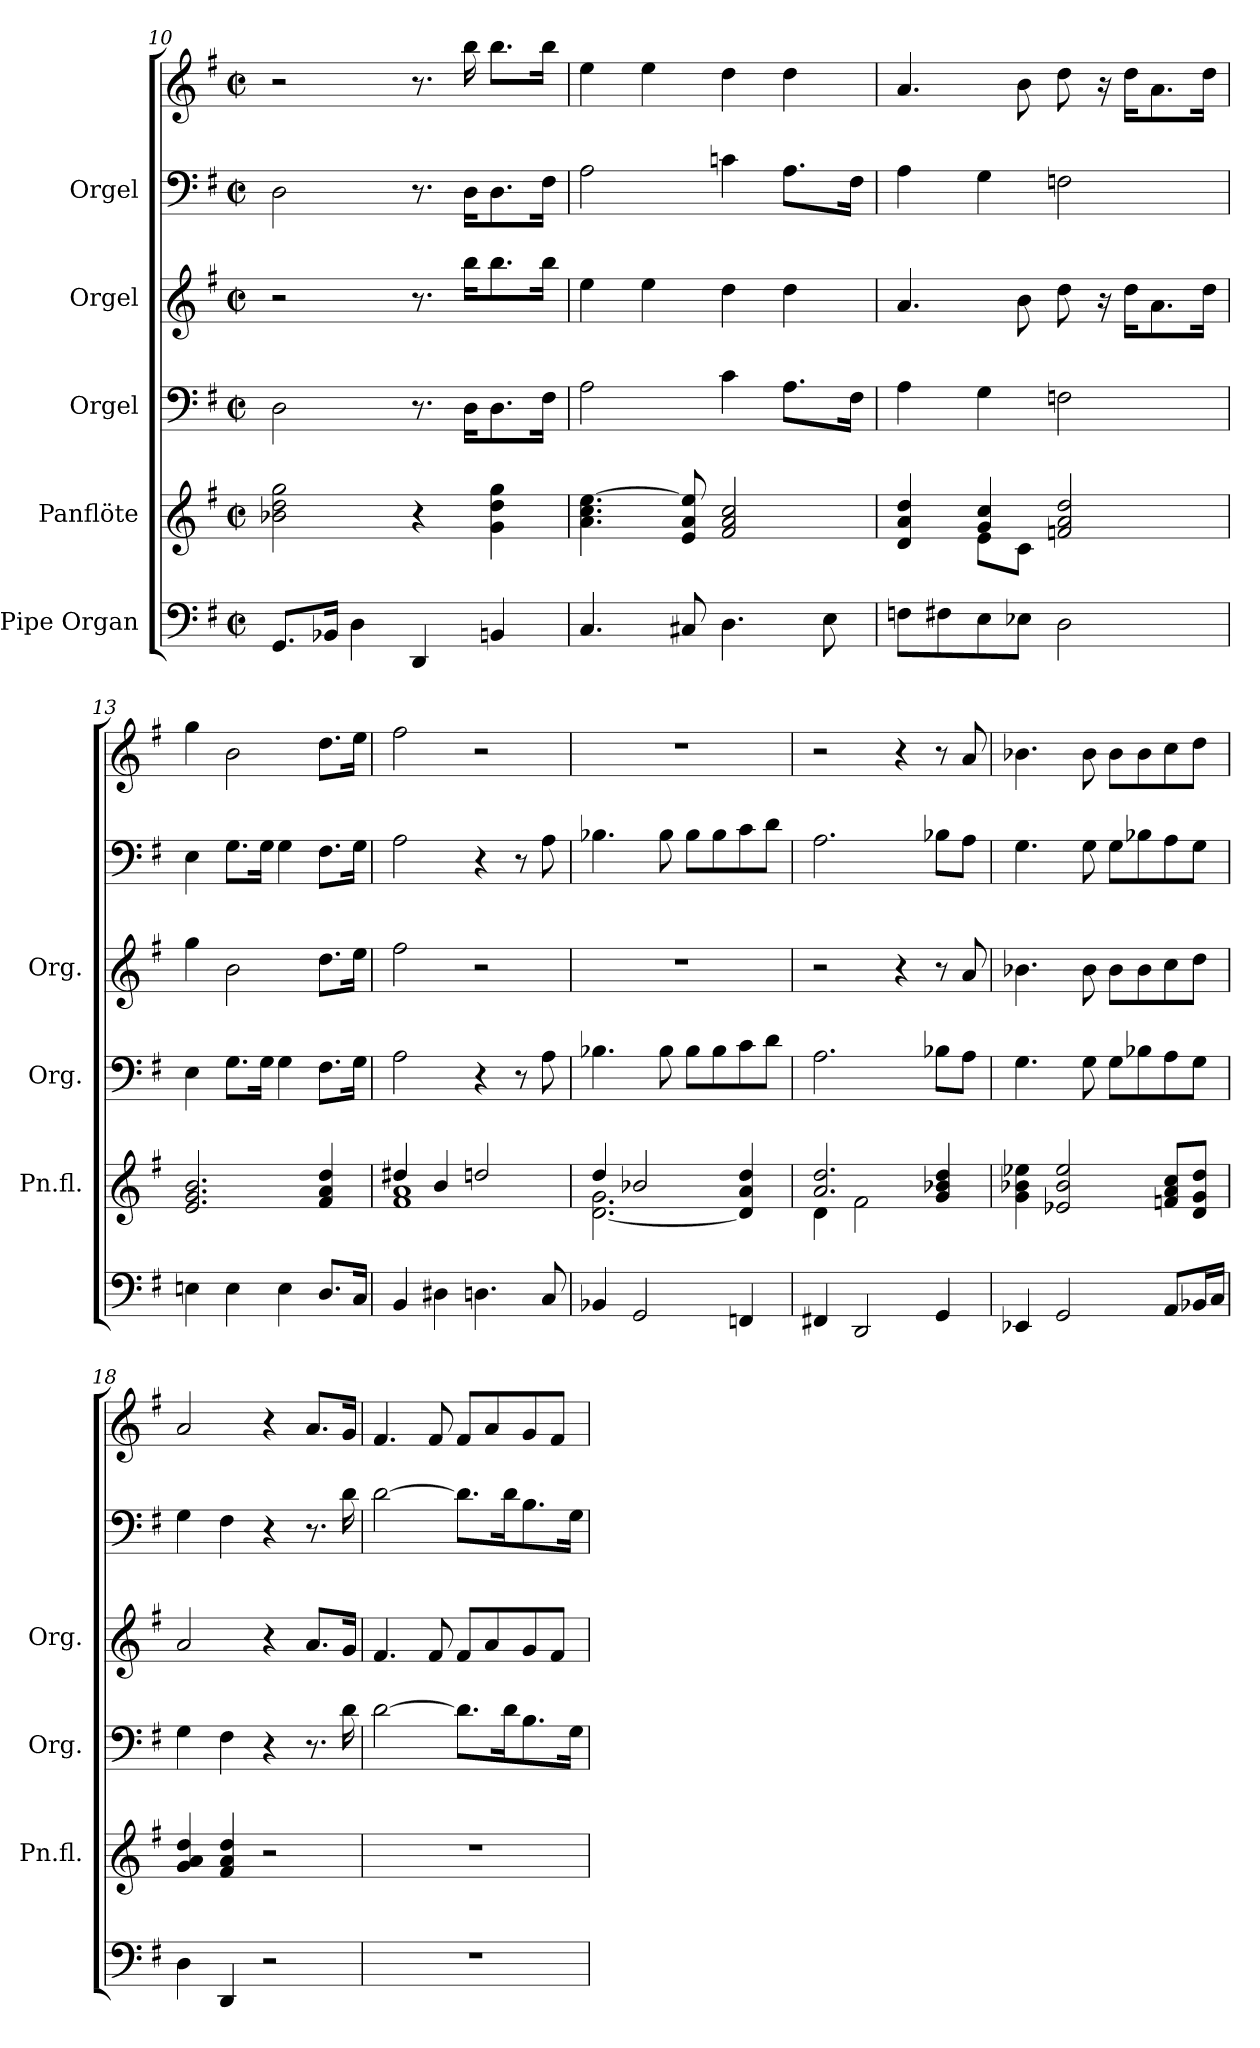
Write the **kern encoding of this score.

**kern	**kern	**kern	**kern	**kern	**kern
*part5	*part4	*part3	*part2	*part1	*part1
*staff6	*staff5	*staff4	*staff3	*staff2	*staff1
*I"Pipe Organ	*I"Panflöte	*I"Orgel	*I"Orgel	*I"Orgel	*
*	*I'Pn.fl.	*I'Org.	*I'Org.	*	*
*clefF4	*clefG2	*clefF4	*clefG2	*clefF4	*clefG2
*k[f#]	*k[f#]	*k[f#]	*k[f#]	*k[f#]	*k[f#]
*M2/2	*M2/2	*M2/2	*M2/2	*M2/2	*M2/2
*met(c|)	*met(c|)	*met(c|)	*met(c|)	*met(c|)	*met(c|)
=10	=10	=10	=10	=10	=10
8.GG/L	2b-X\ 2dd\ 2gg\	2D\	2r	2D\	2r
16BB-X/Jk	.	.	.	.	.
4D\	.	.	.	.	.
4DD/	4r	8.r	8.r	8.r	8.r
.	.	16D\KL	16bb\KL	16D\KL	16bb\
4BBn/	4g\ 4dd\ 4gg\	8.D\	8.bb\	8.D\	8.bb\L
.	.	16F#\Jk	16bb\Jk	16F#\Jk	16bb\Jk
=11	=11	=11	=11	=11	=11
4.C/	4.a\ 4.cc\ [4.ee\	2A\	4ee\	2A\	4ee\
.	.	.	4ee\	.	4ee\
8C#X/	8e/ 8a/ 8ee/]	.	.	.	.
4.D\	2f#/ 2a/ 2cc/	4c\	4dd\	4cn\	4dd\
.	.	8.A\L	4dd\	8.A\L	4dd\
8E\	.	.	.	.	.
.	.	16F#\Jk	.	16F#\Jk	.
=12	=12	=12	=12	=12	=12
*	*^	*	*	*	*
8Fn\L	4d/ 4a/ 4dd/	4ryy	4A\	4.a/	4A\	4.a/
8F#X\	.	.	.	.	.	.
8E\	4g/ 4cc/	8e\L	4G\	.	4G\	.
8E-X\J	.	8c\J	.	8b\	.	8b\
2D\	2fn/ 2a/ 2dd/	2ryy	2Fn\	8dd\	2Fn\	8dd\
.	.	.	.	16r	.	16r
.	.	.	.	16dd\KL	.	16dd\KL
.	.	.	.	8.a\	.	8.a\
.	.	.	.	16dd\Jk	.	16dd\Jk
*	*v	*v	*	*	*	*
!!LO:LB:g=z
=13	=13	=13	=13	=13	=13
4En\	2.e/ 2.g/ 2.b/	4E\	4gg\	4E\	4gg\
4E\	.	8.G\L	2b\	8.G\L	2b\
.	.	16G\Jk	.	16G\Jk	.
4E\	.	4G\	.	4G\	.
8.D/L	4f#/ 4a/ 4dd/	8.F#\L	8.dd\L	8.F#\L	8.dd\L
16C/Jk	.	16G\Jk	16ee\Jk	16G\Jk	16ee\Jk
=14	=14	=14	=14	=14	=14
*	*^	*	*	*	*
4BB/	4dd#X/	1f# 1a	2A\	2ff#\	2A\	2ff#\
4D#X\	4b/	.	.	.	.	.
4.Dn\	2ddn/	.	4r	2r	4r	2r
.	.	.	8r	.	8r	.
8C/	.	.	8A\	.	8A\	.
=15	=15	=15	=15	=15	=15	=15
4BB-X/	4dd/	[2.d\ 2.g\	4.B-X\	1r	4.B-X\	1r
2GG/	2b-X/	.	.	.	.	.
.	.	.	8B-\	.	8B-\	.
.	.	.	8B-\L	.	8B-\L	.
.	.	.	8B-\	.	8B-\	.
4FFn/	4d/] 4a/ 4dd/	4ryy	8c\	.	8c\	.
.	.	.	8d\J	.	8d\J	.
=16	=16	=16	=16	=16	=16	=16
4FF#X/	2.a/ 2.dd/	4d\	2.A\	2r	2.A\	2r
2DD/	.	2f#\	.	.	.	.
.	.	.	.	4r	.	4r
4GG/	4g/ 4b-X/ 4dd/	4ryy	8B-X\L	8r	8B-X\L	8r
.	.	.	8A\J	8a/	8A\J	8a/
*	*v	*v	*	*	*	*
!!LO:PB:g=z
=17	=17	=17	=17	=17	=17
4EE-X/	4g\ 4b-X\ 4ee-X\	4.G\	4.b-X\	4.G\	4.b-X\
2GG/	2e-X/ 2b-/ 2ee-/	.	.	.	.
.	.	8G\	8b-\	8G\	8b-\
.	.	8G\L	8b-\L	8G\L	8b-\L
.	.	8B-X\	8b-\	8B-X\	8b-\
8AA/L	8fn/ 8a/ 8cc/L	8A\	8cc\	8A\	8cc\
16BB-X/L	8d/ 8g/ 8dd/J	8G\J	8dd\J	8G\J	8dd\J
16C/JJ	.	.	.	.	.
=18	=18	=18	=18	=18	=18
4D\	4g/ 4a/ 4dd/	4G\	2a/	4G\	2a/
4DD/	4f#/ 4a/ 4dd/	4F#\	.	4F#\	.
2r	2r	4r	4r	4r	4r
.	.	8.r	8.a/L	8.r	8.a/L
.	.	16d\	16g/Jk	16d\	16g/Jk
=19	=19	=19	=19	=19	=19
1r	1r	[2d\	4.f#/	[2d\	4.f#/
.	.	.	8f#/	.	8f#/
.	.	8.d\L]	8f#/L	8.d\L]	8f#/L
.	.	.	8a/	.	8a/
.	.	16d\K	.	16d\K	.
.	.	8.B\	8g/	8.B\	8g/
.	.	.	8f#/J	.	8f#/J
.	.	16G\Jk	.	16G\Jk	.
=	=	=	=	=	=
*-	*-	*-	*-	*-	*-
